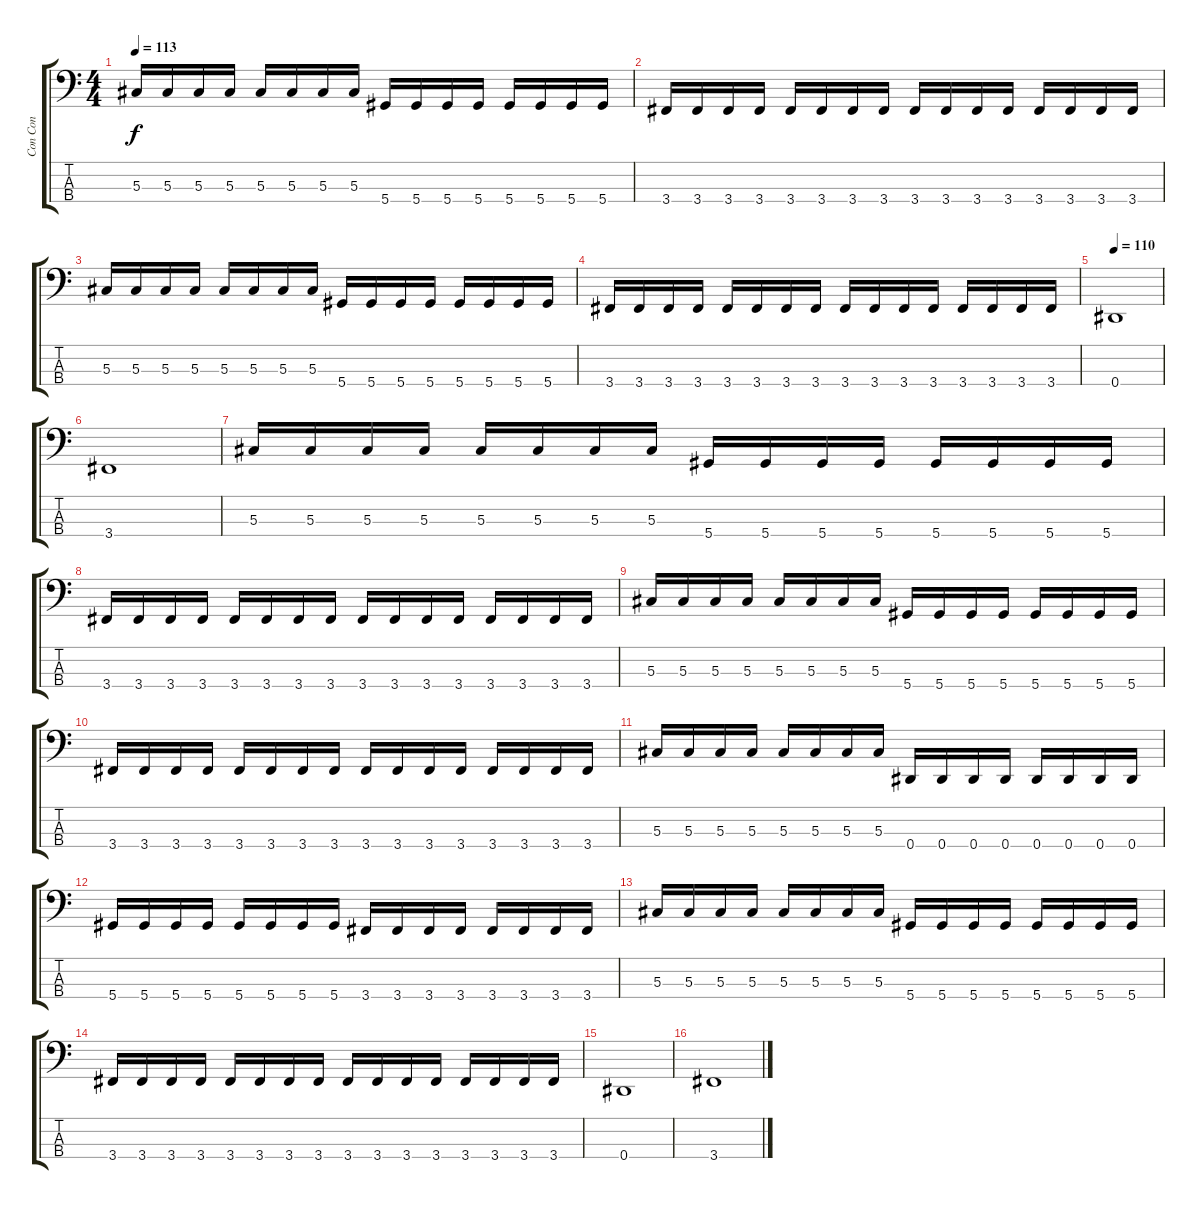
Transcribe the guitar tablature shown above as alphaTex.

\track ("Con Con" "Con Con") {instrument electricbasspick}
\staff {score tabs}
\tuning (Gb2 Db2 Ab1 Eb1) {hide}
\ts (4 4)
\tempo 113
\clef f4
\ks c
5.3.16{dy f} 5.3.16 5.3.16 5.3.16 5.3.16 5.3.16 5.3.16 5.3.16 5.4.16 5.4.16 5.4.16 5.4.16 5.4.16 5.4.16 5.4.16 5.4.16 |
3.4.16 3.4.16 3.4.16 3.4.16 3.4.16 3.4.16 3.4.16 3.4.16 3.4.16 3.4.16 3.4.16 3.4.16 3.4.16 3.4.16 3.4.16 3.4.16 |
5.3.16 5.3.16 5.3.16 5.3.16 5.3.16 5.3.16 5.3.16 5.3.16 5.4.16 5.4.16 5.4.16 5.4.16 5.4.16 5.4.16 5.4.16 5.4.16 |
3.4.16 3.4.16 3.4.16 3.4.16 3.4.16 3.4.16 3.4.16 3.4.16 3.4.16 3.4.16 3.4.16 3.4.16 3.4.16 3.4.16 3.4.16 3.4.16 |
\tempo 110
0.4.1 |
3.4.1 |
5.3.16 5.3.16 5.3.16 5.3.16 5.3.16 5.3.16 5.3.16 5.3.16 5.4.16 5.4.16 5.4.16 5.4.16 5.4.16 5.4.16 5.4.16 5.4.16 |
3.4.16 3.4.16 3.4.16 3.4.16 3.4.16 3.4.16 3.4.16 3.4.16 3.4.16 3.4.16 3.4.16 3.4.16 3.4.16 3.4.16 3.4.16 3.4.16 |
5.3.16 5.3.16 5.3.16 5.3.16 5.3.16 5.3.16 5.3.16 5.3.16 5.4.16 5.4.16 5.4.16 5.4.16 5.4.16 5.4.16 5.4.16 5.4.16 |
3.4.16 3.4.16 3.4.16 3.4.16 3.4.16 3.4.16 3.4.16 3.4.16 3.4.16 3.4.16 3.4.16 3.4.16 3.4.16 3.4.16 3.4.16 3.4.16 |
5.3.16 5.3.16 5.3.16 5.3.16 5.3.16 5.3.16 5.3.16 5.3.16 0.4.16 0.4.16 0.4.16 0.4.16 0.4.16 0.4.16 0.4.16 0.4.16 |
5.4.16 5.4.16 5.4.16 5.4.16 5.4.16 5.4.16 5.4.16 5.4.16 3.4.16 3.4.16 3.4.16 3.4.16 3.4.16 3.4.16 3.4.16 3.4.16 |
5.3.16 5.3.16 5.3.16 5.3.16 5.3.16 5.3.16 5.3.16 5.3.16 5.4.16 5.4.16 5.4.16 5.4.16 5.4.16 5.4.16 5.4.16 5.4.16 |
3.4.16 3.4.16 3.4.16 3.4.16 3.4.16 3.4.16 3.4.16 3.4.16 3.4.16 3.4.16 3.4.16 3.4.16 3.4.16 3.4.16 3.4.16 3.4.16 |
0.4.1 |
3.4.1
